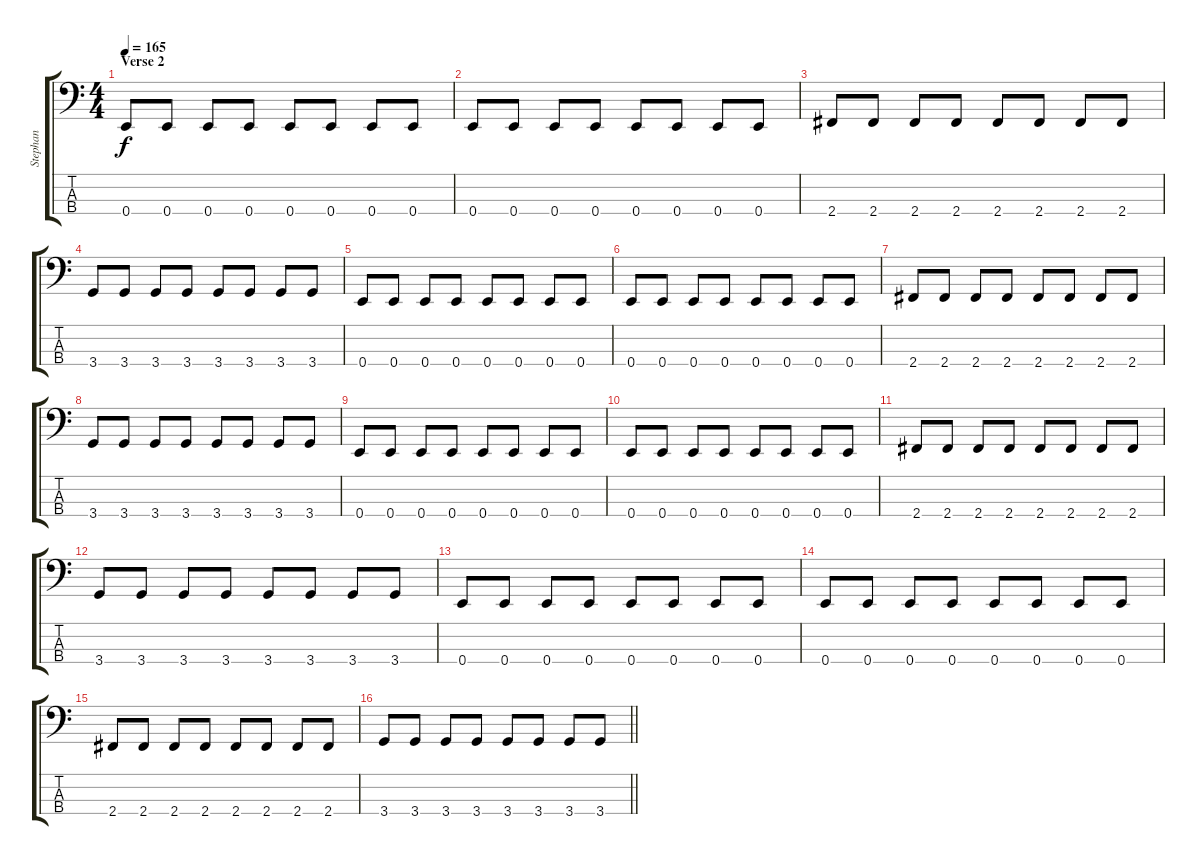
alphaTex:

\track ("Stephan" "Stephan") {instrument electricbasspick}
\staff {score tabs}
\tuning (G2 D2 A1 E1) {hide}
\ts (4 4)
\section ("" "Verse 2")
\tempo 165
\clef f4
\ks c
0.4.8{dy f} 0.4.8 0.4.8 0.4.8 0.4.8 0.4.8 0.4.8 0.4.8 |
0.4.8 0.4.8 0.4.8 0.4.8 0.4.8 0.4.8 0.4.8 0.4.8 |
2.4.8 2.4.8 2.4.8 2.4.8 2.4.8 2.4.8 2.4.8 2.4.8 |
3.4.8 3.4.8 3.4.8 3.4.8 3.4.8 3.4.8 3.4.8 3.4.8 |
0.4.8 0.4.8 0.4.8 0.4.8 0.4.8 0.4.8 0.4.8 0.4.8 |
0.4.8 0.4.8 0.4.8 0.4.8 0.4.8 0.4.8 0.4.8 0.4.8 |
2.4.8 2.4.8 2.4.8 2.4.8 2.4.8 2.4.8 2.4.8 2.4.8 |
3.4.8 3.4.8 3.4.8 3.4.8 3.4.8 3.4.8 3.4.8 3.4.8 |
0.4.8 0.4.8 0.4.8 0.4.8 0.4.8 0.4.8 0.4.8 0.4.8 |
0.4.8 0.4.8 0.4.8 0.4.8 0.4.8 0.4.8 0.4.8 0.4.8 |
2.4.8 2.4.8 2.4.8 2.4.8 2.4.8 2.4.8 2.4.8 2.4.8 |
3.4.8 3.4.8 3.4.8 3.4.8 3.4.8 3.4.8 3.4.8 3.4.8 |
0.4.8 0.4.8 0.4.8 0.4.8 0.4.8 0.4.8 0.4.8 0.4.8 |
0.4.8 0.4.8 0.4.8 0.4.8 0.4.8 0.4.8 0.4.8 0.4.8 |
2.4.8 2.4.8 2.4.8 2.4.8 2.4.8 2.4.8 2.4.8 2.4.8 |
\barLineRight lightlight
3.4.8 3.4.8 3.4.8 3.4.8 3.4.8 3.4.8 3.4.8 3.4.8
